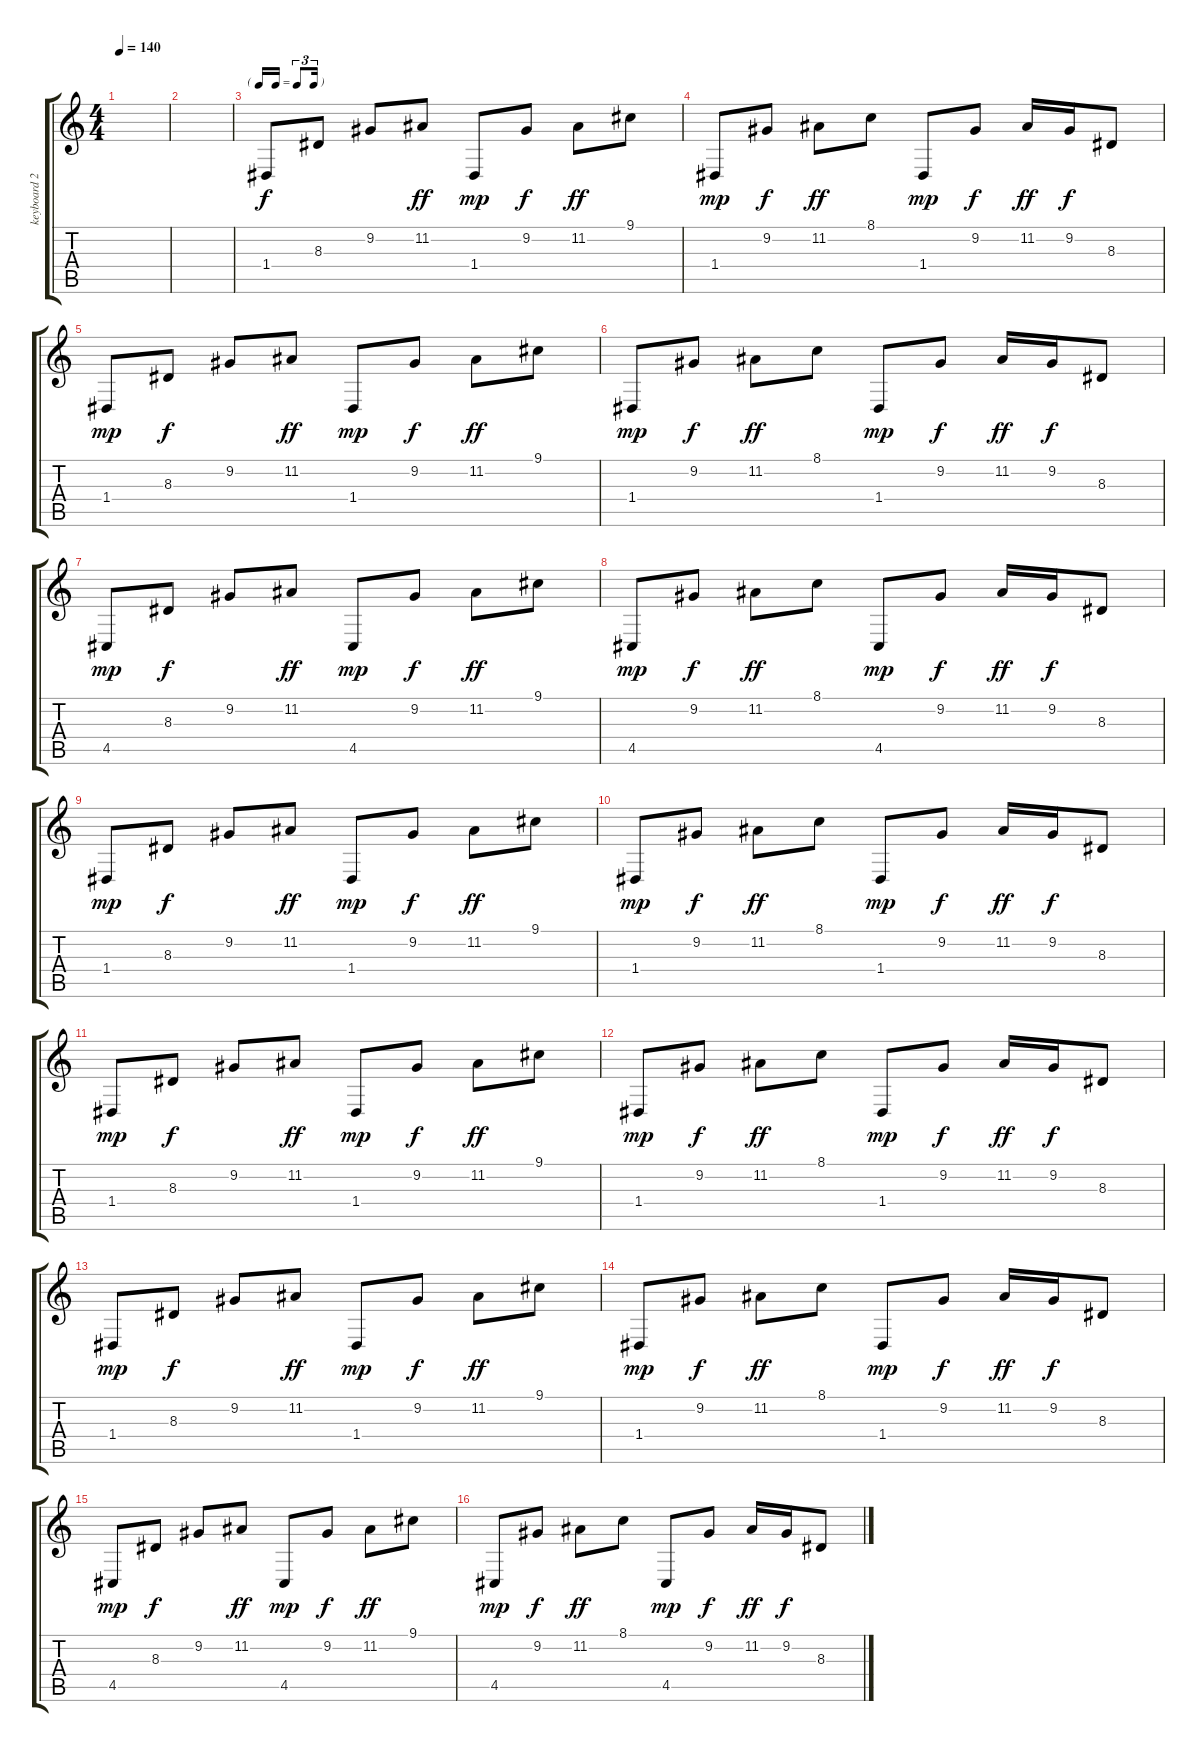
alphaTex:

\track ("keyboard 2" "keyboard 2") {instrument pad4choir}
\staff {score tabs}
\tuning (E4 B3 G3 D3 A2 D2) {hide}
\ts (4 4)
\tempo 140
\clef g2
\ks c
|
|
\tf triplet16th
1.4.8 8.3.8 9.2.8 11.2.8{dy ff} 1.4.8{dy mp} 9.2.8{dy f} 11.2.8{dy ff} 9.1.8 |
1.4.8{dy mp} 9.2.8{dy f} 11.2.8{dy ff} 8.1.8 1.4.8{dy mp} 9.2.8{dy f} 11.2.16{dy ff} 9.2.16{dy f} 8.3.8 |
1.4.8{dy mp} 8.3.8{dy f} 9.2.8 11.2.8{dy ff} 1.4.8{dy mp} 9.2.8{dy f} 11.2.8{dy ff} 9.1.8 |
1.4.8{dy mp} 9.2.8{dy f} 11.2.8{dy ff} 8.1.8 1.4.8{dy mp} 9.2.8{dy f} 11.2.16{dy ff} 9.2.16{dy f} 8.3.8 |
4.5.8{dy mp} 8.3.8{dy f} 9.2.8 11.2.8{dy ff} 4.5.8{dy mp} 9.2.8{dy f} 11.2.8{dy ff} 9.1.8 |
4.5.8{dy mp} 9.2.8{dy f} 11.2.8{dy ff} 8.1.8 4.5.8{dy mp} 9.2.8{dy f} 11.2.16{dy ff} 9.2.16{dy f} 8.3.8 |
1.4.8{dy mp} 8.3.8{dy f} 9.2.8 11.2.8{dy ff} 1.4.8{dy mp} 9.2.8{dy f} 11.2.8{dy ff} 9.1.8 |
1.4.8{dy mp} 9.2.8{dy f} 11.2.8{dy ff} 8.1.8 1.4.8{dy mp} 9.2.8{dy f} 11.2.16{dy ff} 9.2.16{dy f} 8.3.8 |
1.4.8{dy mp} 8.3.8{dy f} 9.2.8 11.2.8{dy ff} 1.4.8{dy mp} 9.2.8{dy f} 11.2.8{dy ff} 9.1.8 |
1.4.8{dy mp} 9.2.8{dy f} 11.2.8{dy ff} 8.1.8 1.4.8{dy mp} 9.2.8{dy f} 11.2.16{dy ff} 9.2.16{dy f} 8.3.8 |
1.4.8{dy mp} 8.3.8{dy f} 9.2.8 11.2.8{dy ff} 1.4.8{dy mp} 9.2.8{dy f} 11.2.8{dy ff} 9.1.8 |
1.4.8{dy mp} 9.2.8{dy f} 11.2.8{dy ff} 8.1.8 1.4.8{dy mp} 9.2.8{dy f} 11.2.16{dy ff} 9.2.16{dy f} 8.3.8 |
4.5.8{dy mp} 8.3.8{dy f} 9.2.8 11.2.8{dy ff} 4.5.8{dy mp} 9.2.8{dy f} 11.2.8{dy ff} 9.1.8 |
4.5.8{dy mp} 9.2.8{dy f} 11.2.8{dy ff} 8.1.8 4.5.8{dy mp} 9.2.8{dy f} 11.2.16{dy ff} 9.2.16{dy f} 8.3.8
